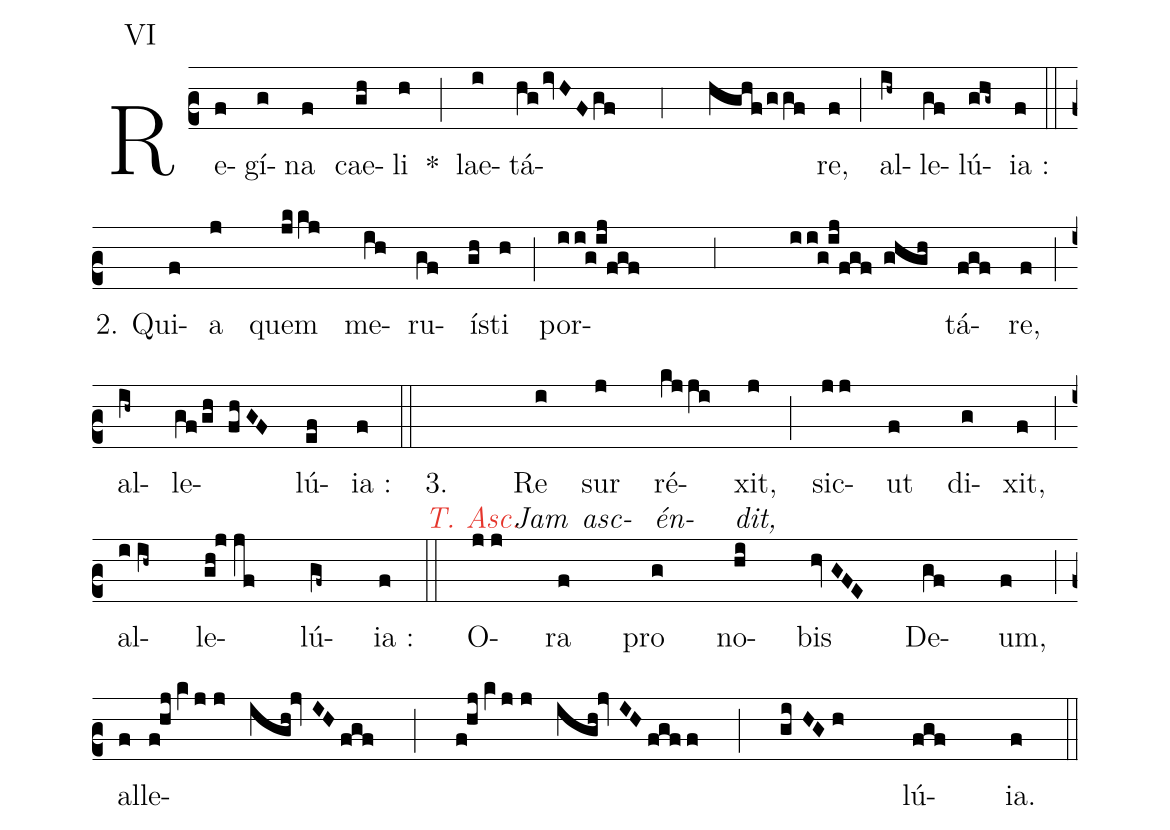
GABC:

annotation: VI;
%%
(c2) Re(f)gí(g)na(f) cae(gh)li(h) *(;)
lae(i)tá(hgivHFgf,4hghf/ggf)re,(f) (;)
al(ih~)le(gf)lú(ghg~){ia} :(f) (::) (z)
2. Qui(f)a(j) quem(jkkj) me(ih)ru(gf)í(gh)sti(h) (;)
por(ii!g!ij!fgf,3ii!g!ij!fgf//ghgh)tá(f[oh:h]g[oh:h]f[oh:h])re,(f) (;) (z)
al(ih~)le(gf/gh//fhGF)lú(ef){ia} :(f) (::)
3. [<c>T. Asc.</c>]()() Re[Jam](i) sur[asc-](j) ré[én-](kj/ji)xit,[dit,](j) (;)
sic(jj)ut(f) di(g)xit,(f) (;) (z)
al(iih~)le(gh!jjf)lú(gf~){ia} :(f) (::)
O(jj)ra(f) pro(g) no(hi)bis(hvGFE) De(gf)um,(f) (;) (z)
al(f)le(f!hjkVjj//igh!jvIHfgf)(;)
(f!hjkVjj//igh!jvIHfgff) (;)
(giHGh)lú(f[oh:h]g[oh:h]f[oh:h]){ia}.(f) (::) (z)
